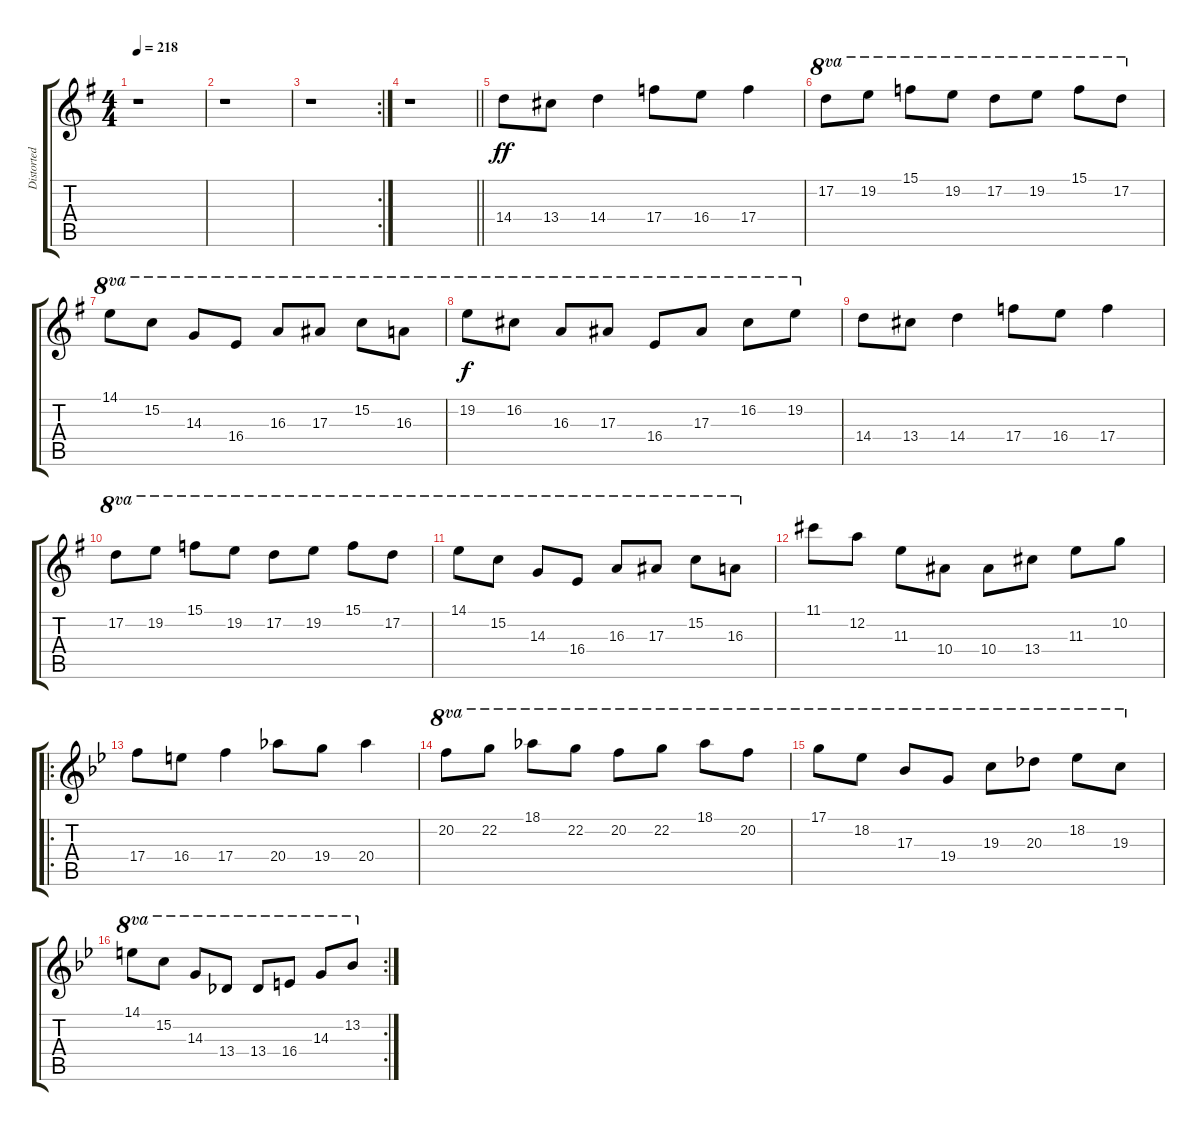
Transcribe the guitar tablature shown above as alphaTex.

\track ("Distorted Guitar" "Distorted ") {instrument overdrivenguitar}
\staff {score tabs}
\tuning (D4 A3 F3 C3 G2 D2) {hide}
\ts (4 4)
\tempo 218
\clef g2
\ks g
r.1{dy f} |
r.1 |
\rc 2
r.1 |
\barLineRight lightlight
r.1 |
14.4.8{dy ff} 13.4.8 14.4.4 17.4.8 16.4.8 17.4.4 |
17.2.8{ot 8va} 19.2.8{ot 8va} 15.1.8{ot 8va} 19.2.8{ot 8va} 17.2.8{ot 8va} 19.2.8{ot 8va} 15.1.8{ot 8va} 17.2.8{ot 8va} |
14.1.8{ot 8va} 15.2.8{ot 8va} 14.3.8{ot 8va} 16.4.8{ot 8va} 16.3.8{ot 8va} 17.3.8{ot 8va} 15.2.8{ot 8va} 16.3.8{ot 8va} |
19.2.8{ot 8va dy f} 16.2.8{ot 8va} 16.3.8{ot 8va} 17.3.8{ot 8va} 16.4.8{ot 8va} 17.3.8{ot 8va} 16.2.8{ot 8va} 19.2.8{ot 8va} |
14.4.8 13.4.8 14.4.4 17.4.8 16.4.8 17.4.4 |
17.2.8{ot 8va} 19.2.8{ot 8va} 15.1.8{ot 8va} 19.2.8{ot 8va} 17.2.8{ot 8va} 19.2.8{ot 8va} 15.1.8{ot 8va} 17.2.8{ot 8va} |
14.1.8{ot 8va} 15.2.8{ot 8va} 14.3.8{ot 8va} 16.4.8{ot 8va} 16.3.8{ot 8va} 17.3.8{ot 8va} 15.2.8{ot 8va} 16.3.8{ot 8va} |
11.1.8 12.2.8 11.3.8 10.4.8 10.4.8 13.4.8 11.3.8 10.2.8 |
\ro
\ks bb
17.4.8 16.4.8 17.4.4 20.4.8 19.4.8 20.4.4 |
20.2.8{ot 8va} 22.2.8{ot 8va} 18.1.8{ot 8va} 22.2.8{ot 8va} 20.2.8{ot 8va} 22.2.8{ot 8va} 18.1.8{ot 8va} 20.2.8{ot 8va} |
17.1.8{ot 8va} 18.2.8{ot 8va} 17.3.8{ot 8va} 19.4.8{ot 8va} 19.3.8{ot 8va} 20.3.8{ot 8va} 18.2.8{ot 8va} 19.3.8{ot 8va} |
\rc 2
14.1.8{ot 8va} 15.2.8{ot 8va} 14.3.8{ot 8va} 13.4.8{ot 8va} 13.4.8{ot 8va} 16.4.8{ot 8va} 14.3.8{ot 8va} 13.2.8{ot 8va}
